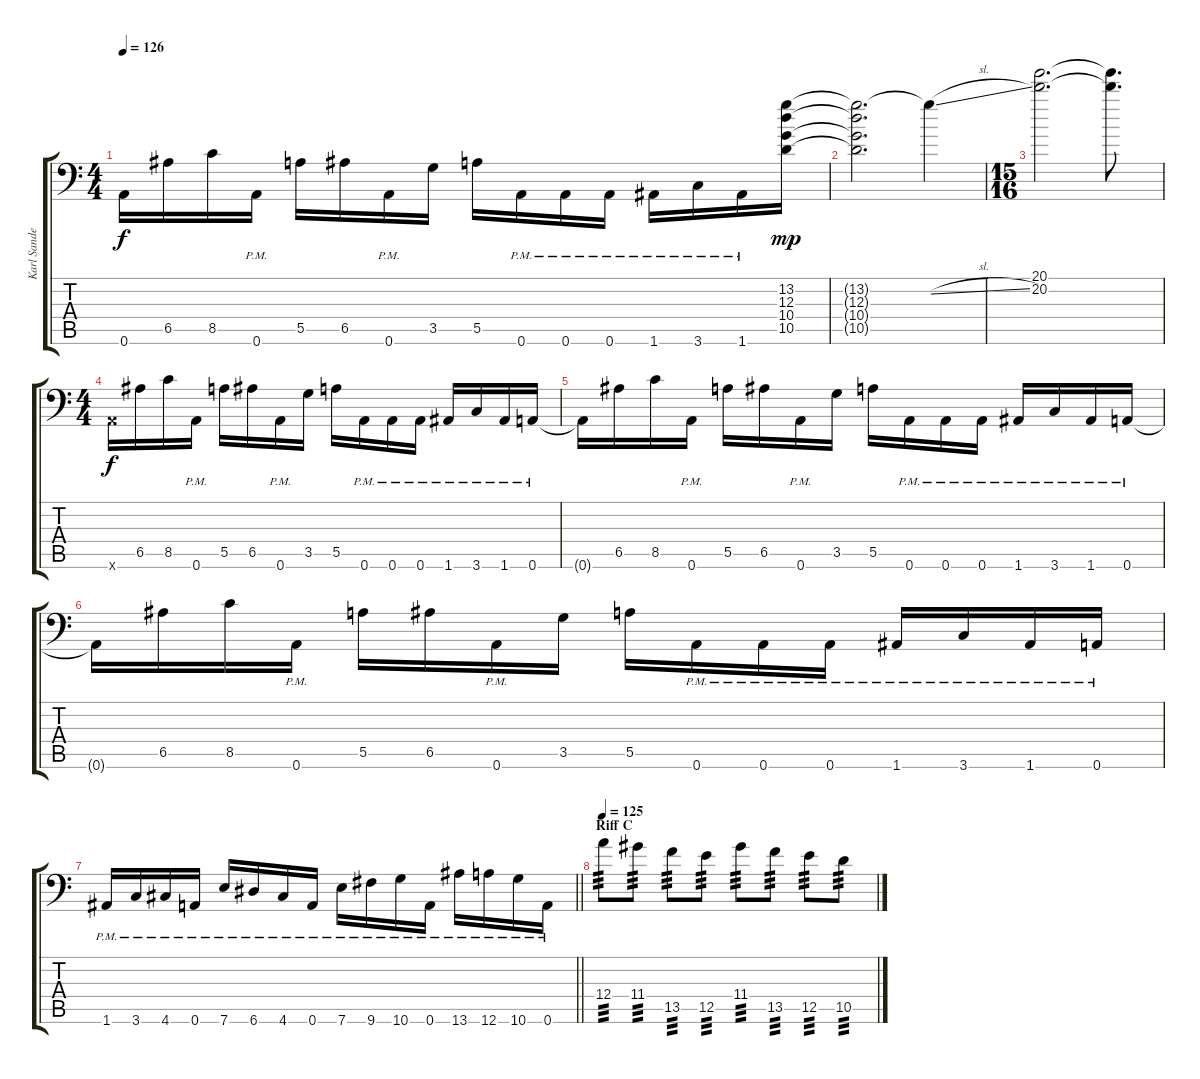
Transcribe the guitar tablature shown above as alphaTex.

\track ("Karl Sanders " "Karl Sande") {instrument overdrivenguitar}
\staff {score tabs}
\tuning (B3 Gb3 D3 A2 E2 A1) {hide}
\ts (4 4)
\tempo 126
\clef f4
\ks c
0.6{t}.16{dy f} 6.5.16 8.5.16 0.6{pm}.16 5.5.16 6.5.16 0.6{pm}.16 3.5.16 5.5.16 0.6{pm}.16 0.6{pm}.16 0.6{pm}.16 1.6{pm}.16 3.6{pm}.16 1.6{pm}.16 (13.2 12.3 10.4 10.5).16{dy mp} |
(13.2{t} 12.3{t} 10.4{t} 10.5{t}).2{d} 13.2{sl t}.4 |
\ts (15 16)
(20.1 20.2).2{d} (20.1{t} 20.2{t}).8{d} |
\ts (4 4)
0.6{x}.16{dy f} 6.5.16 8.5.16 0.6{pm}.16 5.5.16 6.5.16 0.6{pm}.16 3.5.16 5.5.16 0.6{pm}.16 0.6{pm}.16 0.6{pm}.16 1.6{pm}.16 3.6{pm}.16 1.6{pm}.16 0.6{pm}.16 |
0.6{t}.16 6.5.16 8.5.16 0.6{pm}.16 5.5.16 6.5.16 0.6{pm}.16 3.5.16 5.5.16 0.6{pm}.16 0.6{pm}.16 0.6{pm}.16 1.6{pm}.16 3.6{pm}.16 1.6{pm}.16 0.6{pm}.16 |
0.6{t}.16 6.5.16 8.5.16 0.6{pm}.16 5.5.16 6.5.16 0.6{pm}.16 3.5.16 5.5.16 0.6{pm}.16 0.6{pm}.16 0.6{pm}.16 1.6{pm}.16 3.6{pm}.16 1.6{pm}.16 0.6{pm}.16 |
\barLineRight lightlight
1.6{pm}.16 3.6{pm}.16 4.6{pm}.16 0.6{pm}.16 7.6{pm}.16 6.6{pm}.16 4.6{pm}.16 0.6{pm}.16 7.6{pm}.16 9.6{pm}.16 10.6{pm}.16 0.6{pm}.16 13.6{pm}.16 12.6{pm}.16 10.6{pm}.16 0.6{pm}.16 |
\section ("" "Riff C")
\tempo 125
12.4.8{tp 3} 11.4.8{tp 3} 13.5.8{tp 3} 12.5.8{tp 3} 11.4.8{tp 3} 13.5.8{tp 3} 12.5.8{tp 3} 10.5.8{tp 3}
